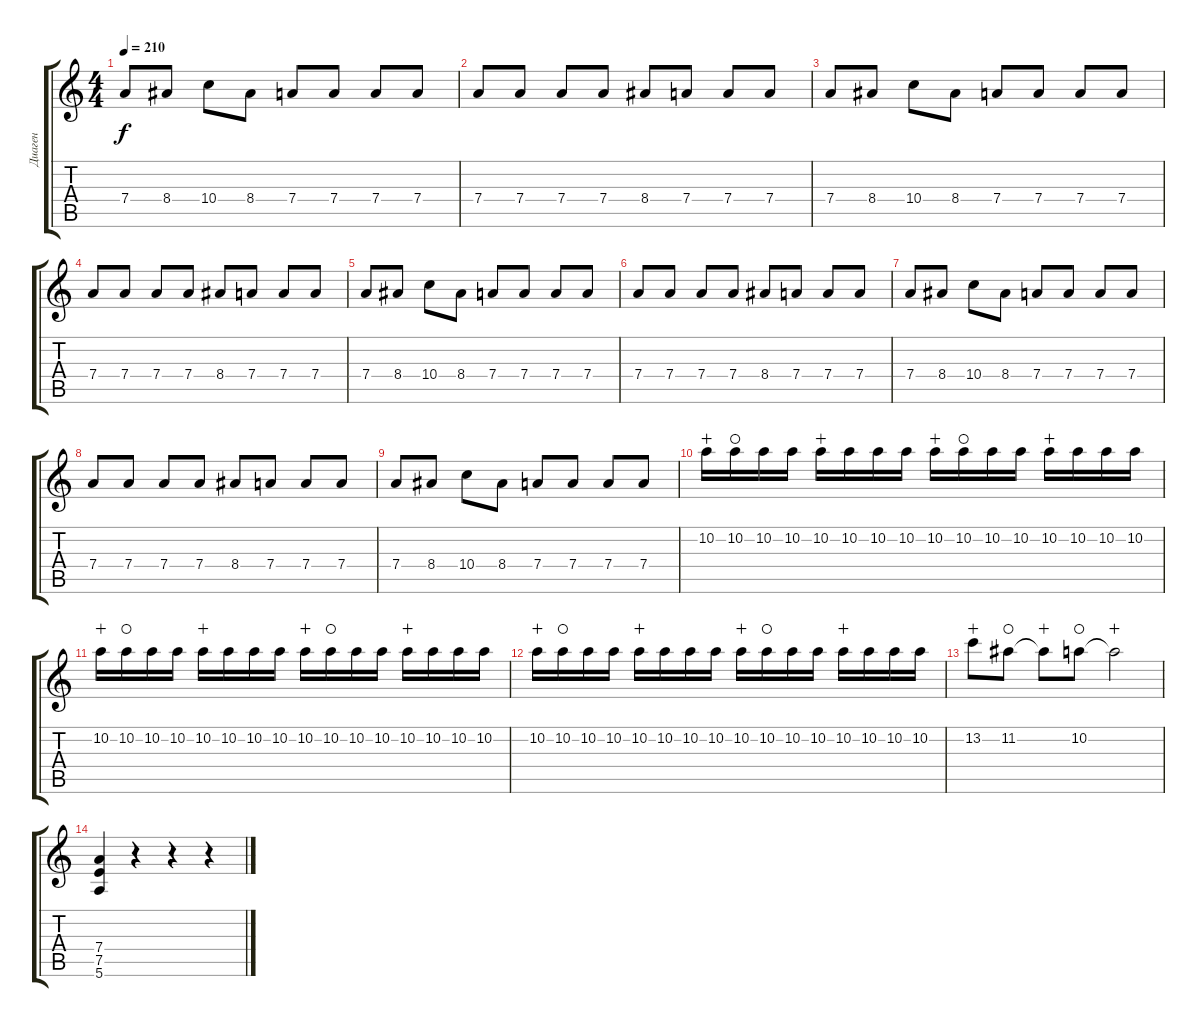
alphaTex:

\track ("Диаген" "Диаген") {instrument overdrivenguitar}
\staff {score tabs}
\tuning (E4 B3 G3 D3 A2 E2) {hide}
\ts (4 4)
\tempo 210
\clef g2
\ks c
7.4.8{dy f} 8.4.8 10.4.8 8.4.8 7.4.8 7.4.8 7.4.8 7.4.8 |
7.4.8 7.4.8 7.4.8 7.4.8 8.4.8 7.4.8 7.4.8 7.4.8 |
7.4.8 8.4.8 10.4.8 8.4.8 7.4.8 7.4.8 7.4.8 7.4.8 |
7.4.8 7.4.8 7.4.8 7.4.8 8.4.8 7.4.8 7.4.8 7.4.8 |
7.4.8 8.4.8 10.4.8 8.4.8 7.4.8 7.4.8 7.4.8 7.4.8 |
7.4.8 7.4.8 7.4.8 7.4.8 8.4.8 7.4.8 7.4.8 7.4.8 |
7.4.8 8.4.8 10.4.8 8.4.8 7.4.8 7.4.8 7.4.8 7.4.8 |
7.4.8 7.4.8 7.4.8 7.4.8 8.4.8 7.4.8 7.4.8 7.4.8 |
7.4.8 8.4.8 10.4.8 8.4.8 7.4.8 7.4.8 7.4.8 7.4.8 |
10.2.16{wahc} 10.2.16{waho} 10.2.16 10.2.16 10.2.16{wahc} 10.2.16 10.2.16 10.2.16 10.2.16{wahc} 10.2.16{waho} 10.2.16 10.2.16 10.2.16{wahc} 10.2.16 10.2.16 10.2.16 |
10.2.16{wahc} 10.2.16{waho} 10.2.16 10.2.16 10.2.16{wahc} 10.2.16 10.2.16 10.2.16 10.2.16{wahc} 10.2.16{waho} 10.2.16 10.2.16 10.2.16{wahc} 10.2.16 10.2.16 10.2.16 |
10.2.16{wahc} 10.2.16{waho} 10.2.16 10.2.16 10.2.16{wahc} 10.2.16 10.2.16 10.2.16 10.2.16{wahc} 10.2.16{waho} 10.2.16 10.2.16 10.2.16{wahc} 10.2.16 10.2.16 10.2.16 |
13.2.8{wahc} 11.2.8{waho} 11.2{t}.8{wahc} 10.2.8{waho} 10.2{t}.2{wahc} |
(7.4 7.5 5.6).4 r.4 r.4 r.4
